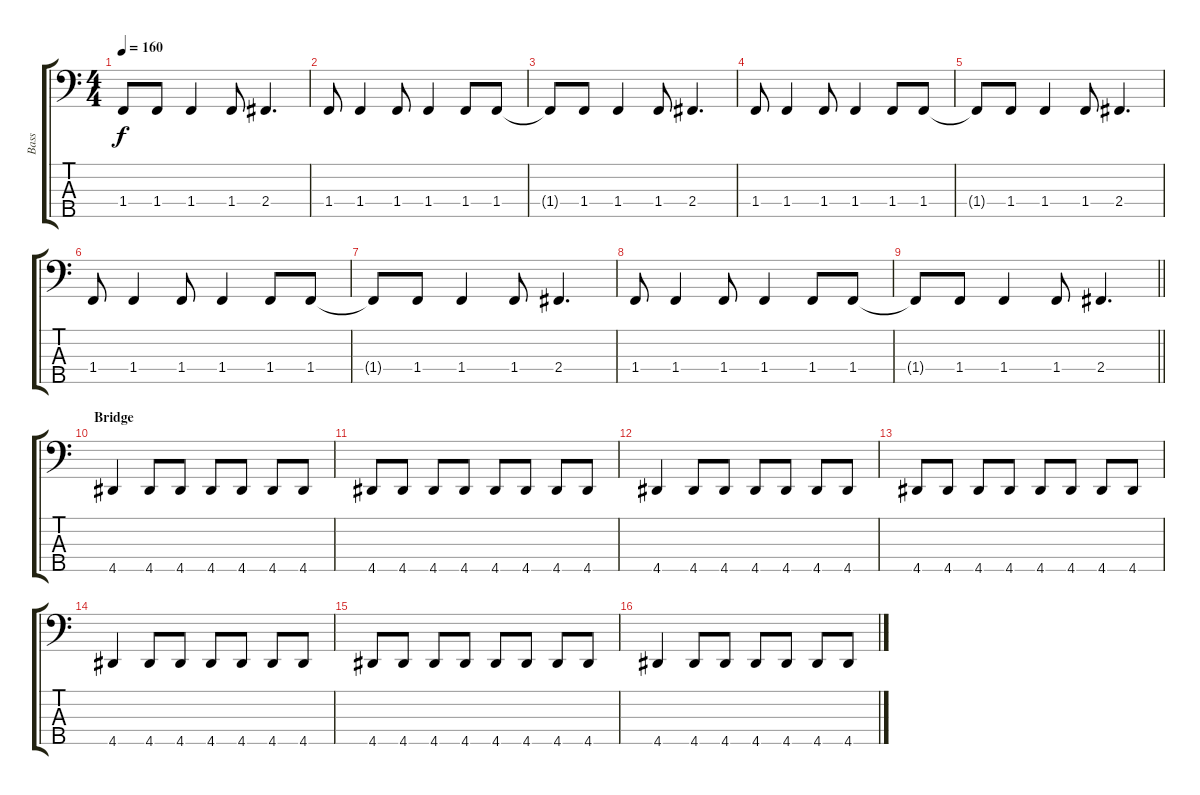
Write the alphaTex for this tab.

\track ("Bass" "Bass") {instrument electricbassfinger}
\staff {score tabs}
\tuning (G2 D2 A1 E1 B0) {hide}
\ts (4 4)
\tempo 160
\clef f4
\ks c
1.4{t}.8{dy f} 1.4.8 1.4.4 1.4.8 2.4.4{d} |
1.4.8 1.4.4 1.4.8 1.4.4 1.4.8 1.4.8 |
1.4{t}.8 1.4.8 1.4.4 1.4.8 2.4.4{d} |
1.4.8 1.4.4 1.4.8 1.4.4 1.4.8 1.4.8 |
1.4{t}.8 1.4.8 1.4.4 1.4.8 2.4.4{d} |
1.4.8 1.4.4 1.4.8 1.4.4 1.4.8 1.4.8 |
1.4{t}.8 1.4.8 1.4.4 1.4.8 2.4.4{d} |
1.4.8 1.4.4 1.4.8 1.4.4 1.4.8 1.4.8 |
\barLineRight lightlight
1.4{t}.8 1.4.8 1.4.4 1.4.8 2.4.4{d} |
\section ("" "Bridge")
4.5.4 4.5.8 4.5.8 4.5.8 4.5.8 4.5.8 4.5.8 |
4.5.8 4.5.8 4.5.8 4.5.8 4.5.8 4.5.8 4.5.8 4.5.8 |
4.5.4 4.5.8 4.5.8 4.5.8 4.5.8 4.5.8 4.5.8 |
4.5.8 4.5.8 4.5.8 4.5.8 4.5.8 4.5.8 4.5.8 4.5.8 |
4.5.4 4.5.8 4.5.8 4.5.8 4.5.8 4.5.8 4.5.8 |
4.5.8 4.5.8 4.5.8 4.5.8 4.5.8 4.5.8 4.5.8 4.5.8 |
4.5.4 4.5.8 4.5.8 4.5.8 4.5.8 4.5.8 4.5.8
